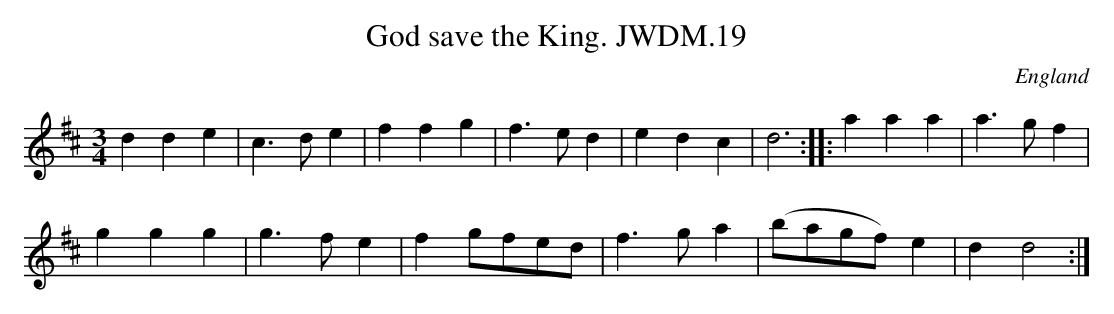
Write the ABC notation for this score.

X:1
T:God save the King. JWDM.19
M:3/4
L:1/4
O:England
K:D major
dde|c>de|ffg|f>ed|edc|d3:||:aaa|a>gf|!
ggg|g>fe|fg/f/e/d/|f>ga|(b/a/g/f/) e|dd2:|
